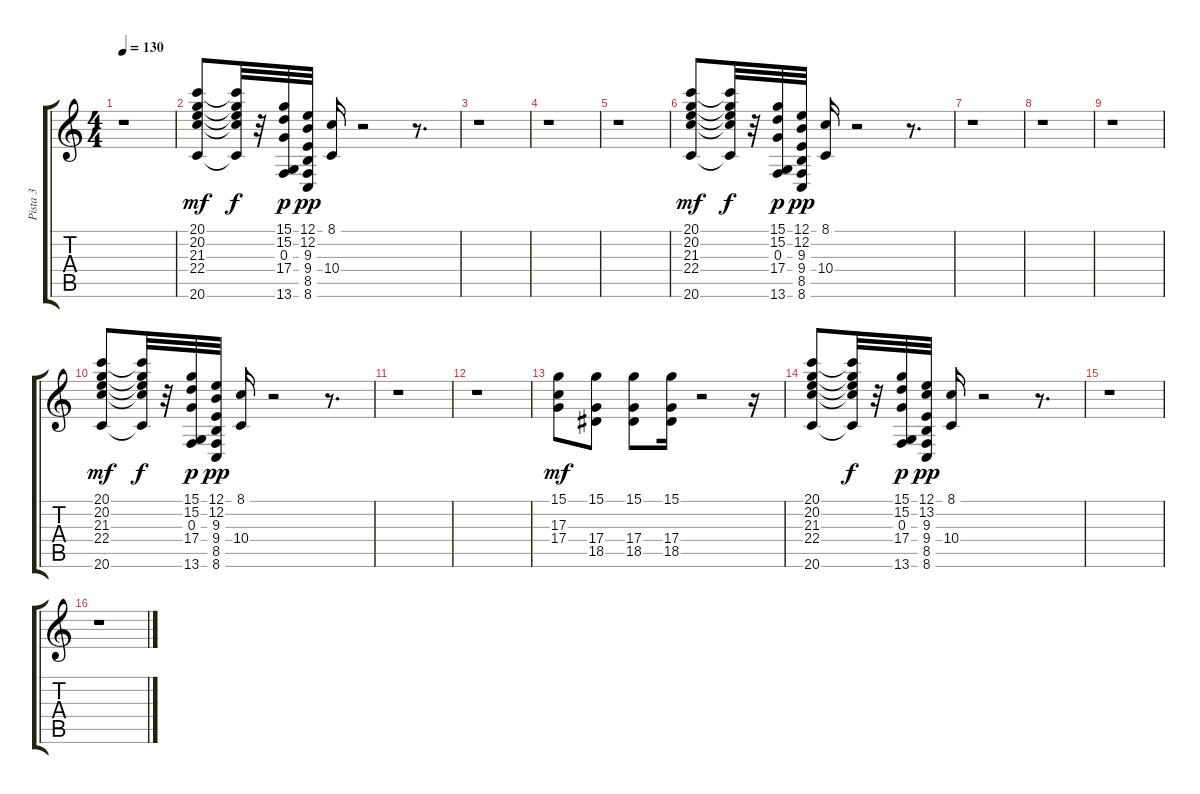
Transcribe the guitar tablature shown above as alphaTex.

\track ("Pista 3" "Pista 3") {instrument brasssection}
\staff {score tabs}
\tuning (E4 B3 G3 D3 A2 E2) {hide}
\ts (4 4)
\tempo 130
\clef g2
\ks c
r.1{dy mf instrument brasssection} |
(20.1 20.2 21.3 22.4 20.6).8 (20.1{t} 20.2{t} 21.3{t} 22.4{t} 20.6{t}).32{dy f} r.32 (15.1 15.2 0.3 17.4 13.6).32{dy p} (12.1 12.2 9.3 9.4 8.5 8.6).32{dy pp} (8.1 10.4).16 r.2 r.8{d} |
r.1 |
r.1 |
r.1 |
(20.1 20.2 21.3 22.4 20.6).8{dy mf} (20.1{t} 20.2{t} 21.3{t} 22.4{t} 20.6{t}).32{dy f} r.32 (15.1 15.2 0.3 17.4 13.6).32{dy p} (12.1 12.2 9.3 9.4 8.5 8.6).32{dy pp} (8.1 10.4).16 r.2 r.8{d} |
r.1 |
r.1 |
r.1 |
(20.1 20.2 21.3 22.4 20.6).8{dy mf} (20.1{t} 20.2{t} 21.3{t} 22.4{t} 20.6{t}).32{dy f} r.32 (15.1 15.2 0.3 17.4 13.6).32{dy p} (12.1 12.2 9.3 9.4 8.5 8.6).32{dy pp} (8.1 10.4).16 r.2 r.8{d} |
r.1 |
r.1 |
(15.1 17.3 17.4).8{dy mf} (15.1 17.4 18.5).8 (15.1 17.4 18.5).8 (15.1 17.4 18.5).16 r.2 r.16 |
(20.1 20.2 21.3 22.4 20.6).8 (20.1{t} 20.2{t} 21.3{t} 22.4{t} 20.6{t}).32{dy f} r.32 (15.1 15.2 0.3 17.4 13.6).32{dy p} (12.1 13.2 9.3 9.4 8.5 8.6).32{dy pp} (8.1 10.4).16 r.2 r.8{d} |
r.1 |
r.1
